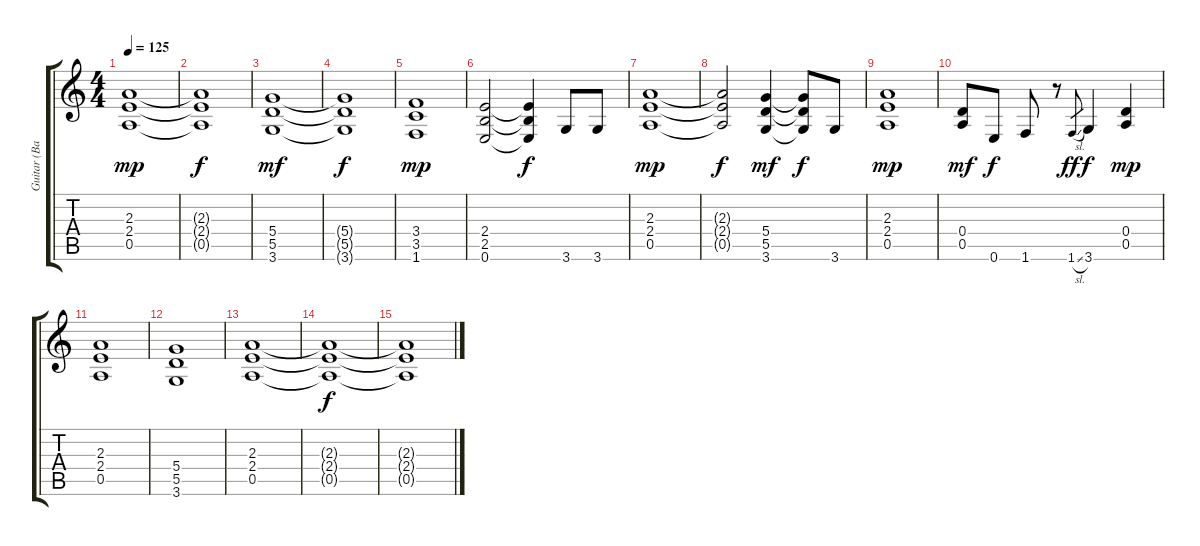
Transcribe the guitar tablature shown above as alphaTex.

\track ("Guitar (Back)" "Guitar (Ba") {instrument overdrivenguitar}
\staff {score tabs}
\tuning (E4 B3 G3 D3 A2 E2) {hide}
\ts (4 4)
\tempo 125
\clef g2
\ks c
(2.3 2.4 0.5).1{dy mp volume 12 instrument distortionguitar} |
(2.3{t} 2.4{t} 0.5{t}).1{dy f} |
(5.4 5.5 3.6).1{dy mf instrument distortionguitar} |
(5.4{t} 5.5{t} 3.6{t}).1{dy f} |
(3.4 3.5 1.6).1{dy mp instrument distortionguitar} |
(2.4 2.5 0.6).2{instrument distortionguitar} (2.4{t} 2.5{t} 0.6{t}).4{dy f} 3.6.8{instrument electricguitarmuted} 3.6.8 |
(2.3 2.4 0.5).1{dy mp instrument distortionguitar} |
(2.3{t} 2.4{t} 0.5{t}).2{dy f} (5.4 5.5 3.6).4{dy mf} (5.4{t} 5.5{t} 3.6{t}).8{dy f} 3.6.8{instrument electricguitarmuted} |
(2.3 2.4 0.5).1{dy mp volume 10 instrument distortionguitar} |
(0.4 0.5).8{dy mf instrument distortionguitar} 0.6.8{dy f} 1.6.8 r.8 1.6{sl}.8{gr dy ff} 3.6.4{dy f} (0.4 0.5).4{dy mp} |
(2.3 2.4 0.5).1{volume 10 instrument distortionguitar} |
(5.4 5.5 3.6).1 |
(2.3 2.4 0.5).1{volume 0 instrument distortionguitar} |
(2.3{t} 2.4{t} 0.5{t}).1{dy f} |
(2.3{t} 2.4{t} 0.5{t}).1
